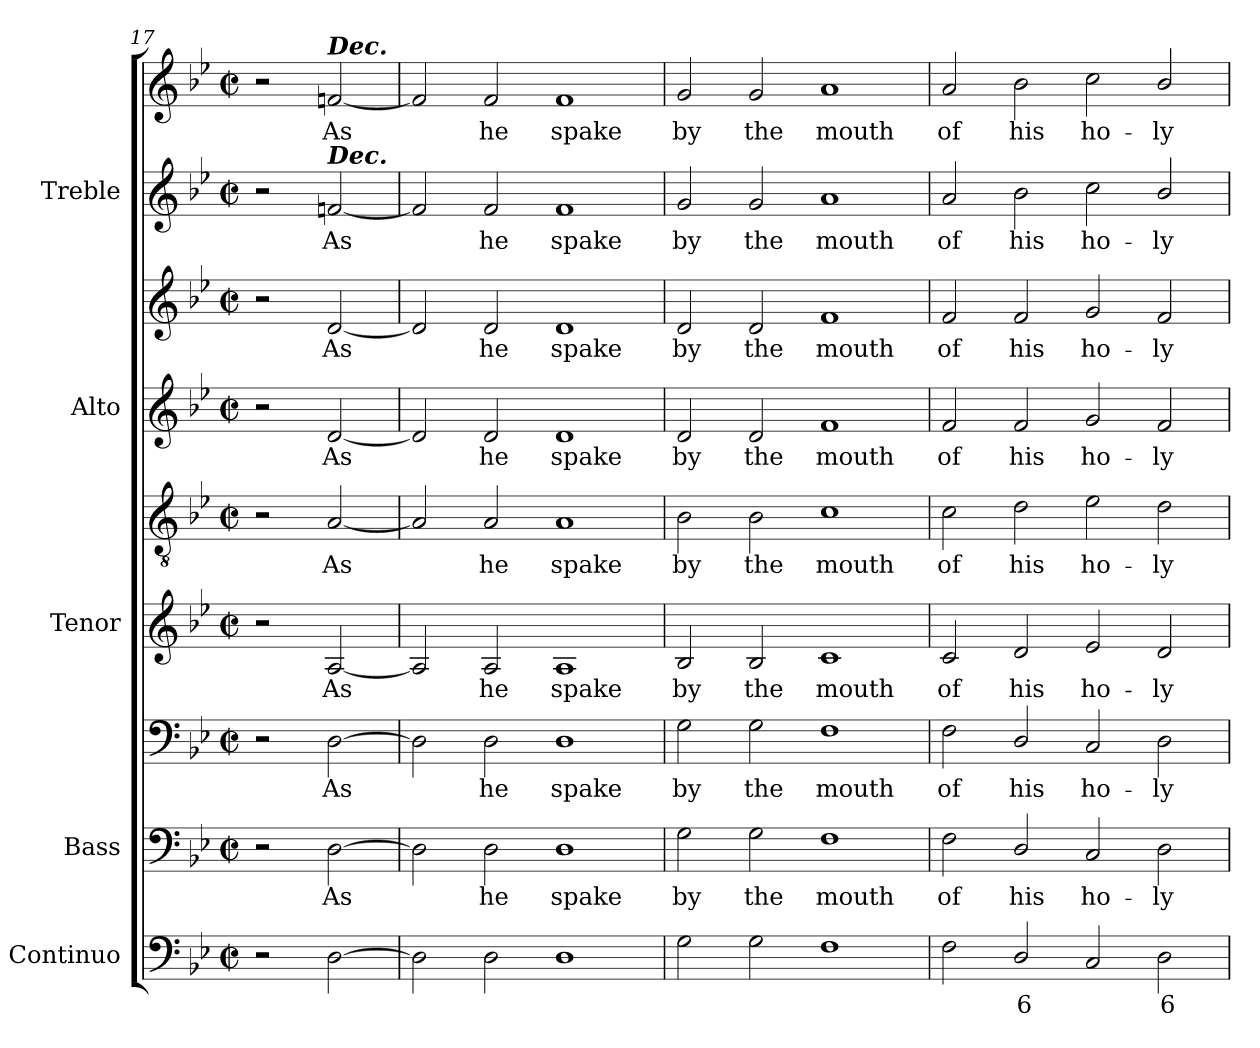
**kern	**text	**kern	**text	**kern	**text	**kern	**text	**kern	**text	**kern	**text	**kern	**text	**kern	**text	**kern	**text
*part5	*part5	*part4	*part4	*part4	*part4	*part3	*part3	*part3	*part3	*part2	*part2	*part2	*part2	*part1	*part1	*part1	*part1
*staff9	*staff9	*staff8	*staff8	*staff7	*staff7	*staff6	*staff6	*staff5	*staff5	*staff4	*staff4	*staff3	*staff3	*staff2	*staff2	*staff1	*staff1
*I"Continuo	*	*I"Bass	*	*	*	*I"Tenor	*	*	*	*I"Alto	*	*	*	*I"Treble	*	*	*
*	*	*I'B	*	*	*	*I'T	*	*	*	*I'A	*	*	*	*	*	*	*
!!LO:LB:g=z
*clefF4	*	*	*	*clefF4	*	*	*	*clefGv2	*	*	*	*clefG2	*	*	*	*clefG2	*
*k[b-e-]	*	*k[b-e-]	*	*k[b-e-]	*	*k[b-e-]	*	*k[b-e-]	*	*k[b-e-]	*	*k[b-e-]	*	*k[b-e-]	*	*k[b-e-]	*
*B-:	*	*B-:	*	*B-:	*	*B-:	*	*B-:	*	*B-:	*	*B-:	*	*B-:	*	*B-:	*
*M4/2	*	*M4/2	*	*M4/2	*	*M4/2	*	*M4/2	*	*M4/2	*	*M4/2	*	*M4/2	*	*M4/2	*
*met(c|)	*	*met(c|)	*	*met(c|)	*	*met(c|)	*	*met(c|)	*	*met(c|)	*	*met(c|)	*	*met(c|)	*	*met(c|)	*
=17	=17	=17	=17	=17	=17	=17	=17	=17	=17	=17	=17	=17	=17	=17	=17	=17	=17
2r	.	2r	.	2r	.	2r	.	2r	.	2r	.	2r	.	2r	.	2r	.
!	!	!	!	!	!	!	!	!	!	!	!	!	!	!	!	!LO:TX:a:Bi:t=Dec.	!
!	!	!	!	!	!	!	!	!	!	!	!	!	!	!LO:TX:a:Bi:t=Dec.	!	!	!
!	!	!	!LO:LY:b	!	!LO:LY:b	!	!LO:LY:b	!	!LO:LY:b	!	!LO:LY:b	!	!LO:LY:b	!	!LO:LY:b	!	!LO:LY:b
[2D	.	[2D	As	[2D	As	[2A	As	[2A	As	[2d	As	[2d	As	[2fn	As	[2fn	As
=18	=18	=18	=18	=18	=18	=18	=18	=18	=18	=18	=18	=18	=18	=18	=18	=18	=18
2D]	.	2D]	.	2D]	.	2A]	.	2A]	.	2d]	.	2d]	.	2f]	.	2f]	.
!	!	!	!LO:LY:b	!	!LO:LY:b	!	!LO:LY:b	!	!LO:LY:b	!	!LO:LY:b	!	!LO:LY:b	!	!LO:LY:b	!	!LO:LY:b
2D	.	2D	he	2D	he	2A	he	2A	he	2d	he	2d	he	2f	he	2f	he
!	!	!	!LO:LY:b	!	!LO:LY:b	!	!LO:LY:b	!	!LO:LY:b	!	!LO:LY:b	!	!LO:LY:b	!	!LO:LY:b	!	!LO:LY:b
1D	.	1D	spake	1D	spake	1A	spake	1A	spake	1d	spake	1d	spake	1f	spake	1f	spake
=19	=19	=19	=19	=19	=19	=19	=19	=19	=19	=19	=19	=19	=19	=19	=19	=19	=19
!	!	!	!LO:LY:b	!	!LO:LY:b	!	!LO:LY:b	!	!LO:LY:b	!	!LO:LY:b	!	!LO:LY:b	!	!LO:LY:b	!	!LO:LY:b
2G	.	2G	by	2G	by	2B-	by	2B-	by	2d	by	2d	by	2g	by	2g	by
!	!	!	!LO:LY:b	!	!LO:LY:b	!	!LO:LY:b	!	!LO:LY:b	!	!LO:LY:b	!	!LO:LY:b	!	!LO:LY:b	!	!LO:LY:b
2G	.	2G	the	2G	the	2B-	the	2B-	the	2d	the	2d	the	2g	the	2g	the
!	!	!	!LO:LY:b	!	!LO:LY:b	!	!LO:LY:b	!	!LO:LY:b	!	!LO:LY:b	!	!LO:LY:b	!	!LO:LY:b	!	!LO:LY:b
1F	.	1F	mouth	1F	mouth	1c	mouth	1c	mouth	1f	mouth	1f	mouth	1a	mouth	1a	mouth
=20	=20	=20	=20	=20	=20	=20	=20	=20	=20	=20	=20	=20	=20	=20	=20	=20	=20
!	!	!	!LO:LY:b	!	!LO:LY:b	!	!LO:LY:b	!	!LO:LY:b	!	!LO:LY:b	!	!LO:LY:b	!	!LO:LY:b	!	!LO:LY:b
2F	.	2F	of	2F	of	2c	of	2c	of	2f	of	2f	of	2a	of	2a	of
!	!LO:LY:b	!	!LO:LY:b	!	!LO:LY:b	!	!LO:LY:b	!	!LO:LY:b	!	!LO:LY:b	!	!LO:LY:b	!	!LO:LY:b	!	!LO:LY:b
2D/	6	2D/	his	2D/	his	2d	his	2d	his	2f	his	2f	his	2b-	his	2b-	his
!	!	!	!LO:LY:b	!	!LO:LY:b	!	!LO:LY:b	!	!LO:LY:b	!	!LO:LY:b	!	!LO:LY:b	!	!LO:LY:b	!	!LO:LY:b
2C	.	2C	ho-	2C	ho-	2e-	ho-	2e-	ho-	2g	ho-	2g	ho-	2cc	ho-	2cc	ho-
!	!LO:LY:b	!	!LO:LY:b	!	!LO:LY:b	!	!LO:LY:b	!	!LO:LY:b	!	!LO:LY:b	!	!LO:LY:b	!	!LO:LY:b	!	!LO:LY:b
2D	6	2D	-ly	2D	-ly	2d	-ly	2d	-ly	2f	-ly	2f	-ly	2b-/	-ly	2b-/	-ly
=	=	=	=	=	=	=	=	=	=	=	=	=	=	=	=	=	=
*-	*-	*-	*-	*-	*-	*-	*-	*-	*-	*-	*-	*-	*-	*-	*-	*-	*-
